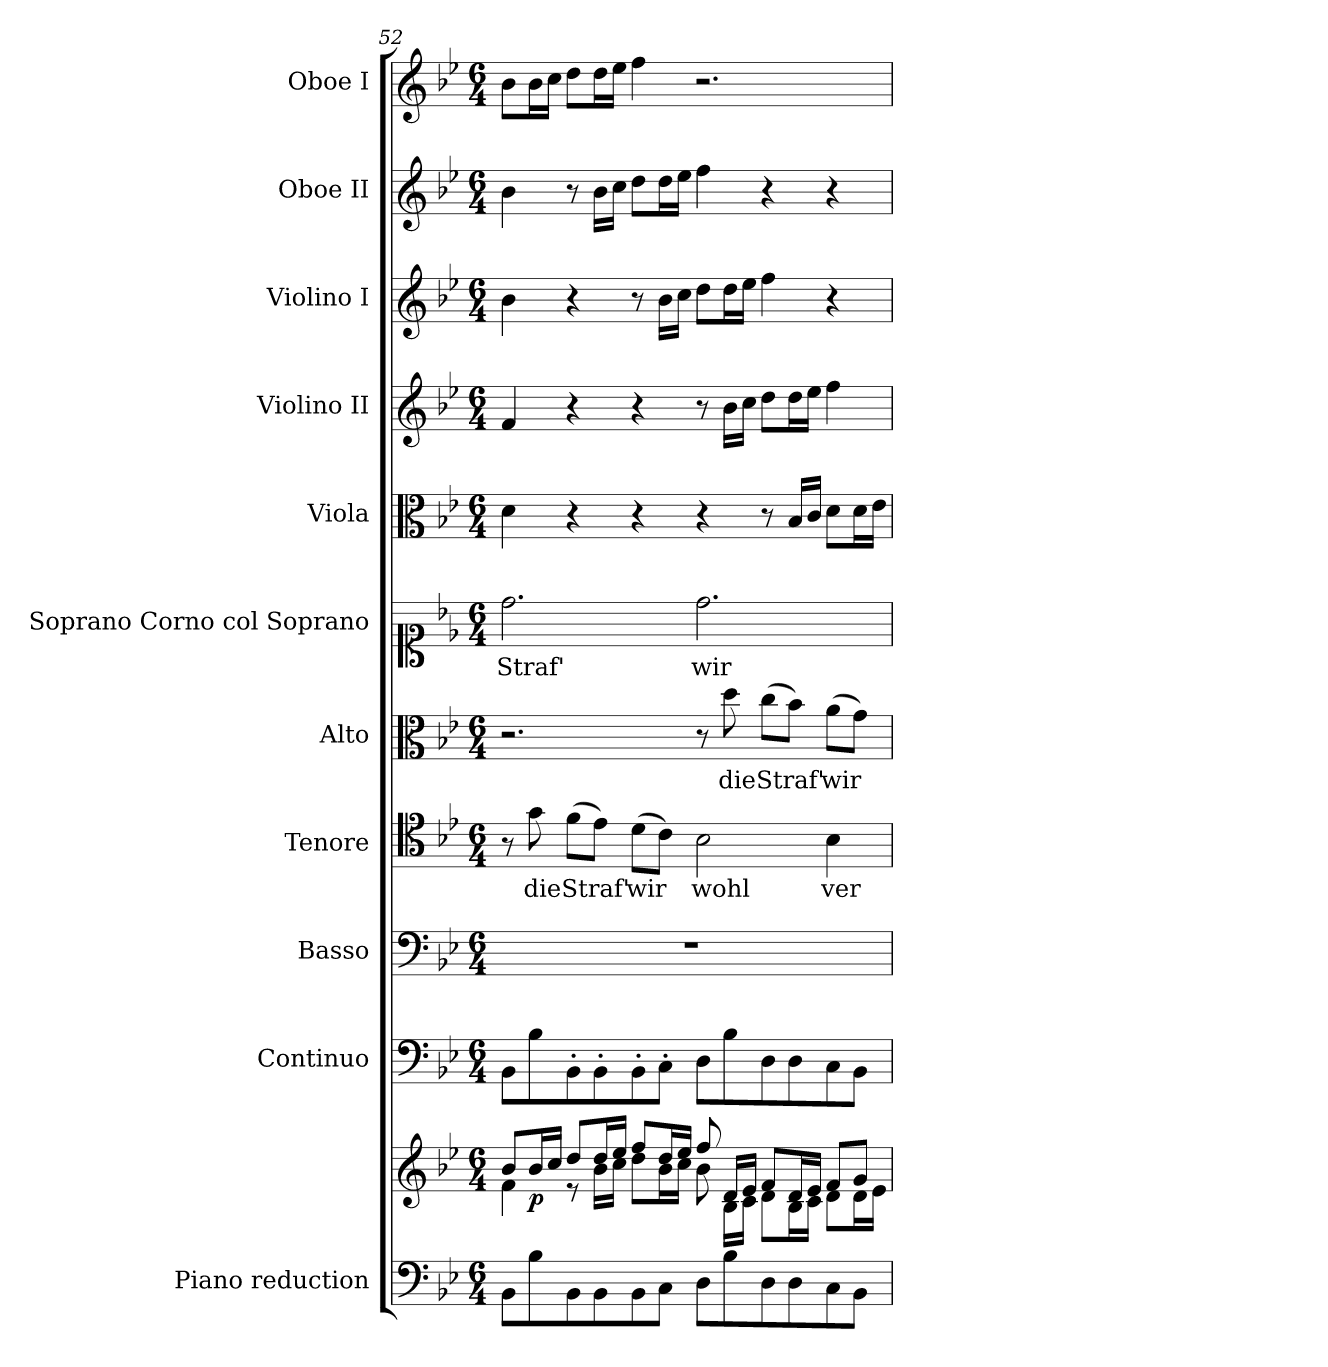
**kern	**kern	**dynam	**kern	**kern	**kern	**text	**kern	**text	**kern	**text	**kern	**kern	**kern	**kern	**kern
*part11	*part11	*part11	*part10	*part9	*part8	*part8	*part7	*part7	*part6	*part6	*part5	*part4	*part3	*part2	*part1
*staff12	*staff11	*staff11/12	*staff10	*staff9	*staff8	*staff8	*staff7	*staff7	*staff6	*staff6	*staff5	*staff4	*staff3	*staff2	*staff1
*I"Piano reduction	*	*	*I"Continuo	*I"Basso	*I"Tenore	*	*I"Alto	*	*I"Soprano Corno col Soprano	*	*I"Viola	*I"Violino II	*I"Violino I	*I"Oboe II	*I"Oboe I
*I'Pno	*	*	*	*	*	*	*	*	*	*	*I'Vla	*I'Vln	*I'Vln	*I'Ob	*I'Ob
!!LO:PB:g=z
*clefF4	*clefG2	*	*clefF4	*clefF4	*clefC4	*	*clefC3	*	*clefC1	*	*clefC3	*clefG2	*clefG2	*clefG2	*clefG2
*k[b-e-]	*k[b-e-]	*	*k[b-e-]	*k[b-e-]	*k[b-e-]	*	*k[b-e-]	*	*k[b-e-]	*	*k[b-e-]	*k[b-e-]	*k[b-e-]	*k[b-e-]	*k[b-e-]
*M6/4	*M6/4	*	*M6/4	*M6/4	*M6/4	*	*M6/4	*	*M6/4	*	*M6/4	*M6/4	*M6/4	*M6/4	*M6/4
=52	=52	=52	=52	=52	=52	=52	=52	=52	=52	=52	=52	=52	=52	=52	=52
*	*^	*	*	*	*	*	*	*	*	*	*	*	*	*	*
!	!	!	!	!	!	!	!	!	!	!	!LO:LY:b	!	!	!	!	!
8BB-\L	8b-/L	4f\	.	8BB-\L	1.r	8r	.	2.r	.	2.dd\	Straf'	4d\	4f/	4b-\	4b-\	8b-\L
!	!	!	!LO:DY:b	!	!	!	!LO:LY:b	!	!	!	!	!	!	!	!	!
8B-\	16b-/L	.	p	8B-\	.	8g\	die	.	.	.	.	.	.	.	.	16b-\L
.	16cc/JJ	.	.	.	.	.	.	.	.	.	.	.	.	.	.	16cc\JJ
!	!	!	!	!	!	!	!LO:LY:b	!	!	!	!	!	!	!	!	!
8BB-\	8dd/L	8r	.	8BB-'\	.	(>8f\L	Straf'	.	.	.	.	4r	4r	4r	8r	8dd\L
8BB-\	16dd/L	16b-\LL	.	8BB-'\	.	8e-\J)	.	.	.	.	.	.	.	.	16b-\LL	16dd\L
.	16ee-/JJ	16cc\JJ	.	.	.	.	.	.	.	.	.	.	.	.	16cc\JJ	16ee-\JJ
!	!	!	!	!	!	!	!LO:LY:b	!	!	!	!	!	!	!	!	!
8BB-\	8ff/L	8dd\L	.	8BB-'\	.	(>8d\L	wir	.	.	.	.	4r	4r	8r	8dd\L	4ff\
8C\J	16dd/L	16b-\L	.	8C'\J	.	8c\J)	.	.	.	.	.	.	.	16b-\LL	16dd\L	.
.	16ee-/JJ	16cc\JJ	.	.	.	.	.	.	.	.	.	.	.	16cc\JJ	16ee-\JJ	.
!	!	!	!	!	!	!	!LO:LY:b	!	!	!	!LO:LY:b	!	!	!	!	!
8D\L	8ff/	8b-\	.	8D\L	.	2B-\	wohl	8r	.	2.dd\	wir	4r	8r	8dd\L	4ff\	2.r
!	!	!	!	!	!	!	!	!	!LO:LY:b	!	!	!	!	!	!	!
8B-\	16d/LL	16B-\LL	.	8B-\	.	.	.	8dd\	die	.	.	.	16b-\LL	16dd\L	.	.
.	16e-/JJ	16c\JJ	.	.	.	.	.	.	.	.	.	.	16cc\JJ	16ee-\JJ	.	.
!	!	!	!	!	!	!	!	!	!LO:LY:b	!	!	!	!	!	!	!
8D\	8f/L	8d\L	.	8D\	.	.	.	(>8cc\L	Straf'	.	.	8r	8dd\L	4ff\	4r	.
8D\	16d/L	16B-\L	.	8D\	.	.	.	8b-\J)	.	.	.	16B-/LL	16dd\L	.	.	.
.	16e-/JJ	16c\JJ	.	.	.	.	.	.	.	.	.	16c/JJ	16ee-\JJ	.	.	.
!	!	!	!	!	!	!	!LO:LY:b	!	!LO:LY:b	!	!	!	!	!	!	!
8C\	8f/L	8d\L	.	8C\	.	4B-\	ver-	(>8a\L	wir	.	.	8d\L	4ff\	4r	4r	.
8BB-\J	8g/J	16d\L	.	8BB-\J	.	.	.	8g\J)	.	.	.	16d\L	.	.	.	.
.	.	16e-\JJ	.	.	.	.	.	.	.	.	.	16e-\JJ	.	.	.	.
*	*v	*v	*	*	*	*	*	*	*	*	*	*	*	*	*	*
=	=	=	=	=	=	=	=	=	=	=	=	=	=	=	=
*-	*-	*-	*-	*-	*-	*-	*-	*-	*-	*-	*-	*-	*-	*-	*-
